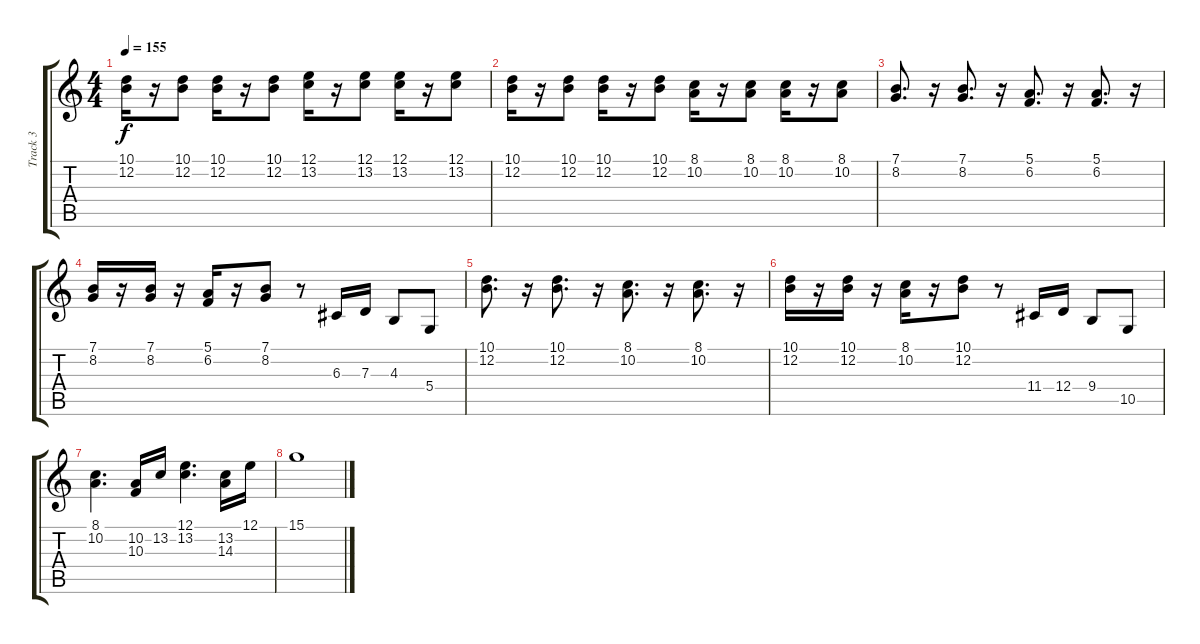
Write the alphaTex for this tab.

\track ("Track 3" "Track 3") {instrument synthbrass1}
\staff {score tabs}
\tuning (E4 B3 G3 D3 A2 E2) {hide}
\ts (4 4)
\tempo 155
\clef g2
\ks c
(10.1 12.2).16{dy f} r.16 (10.1 12.2).8 (10.1 12.2).16 r.16 (10.1 12.2).8 (12.1 13.2).16 r.16 (12.1 13.2).8 (12.1 13.2).16 r.16 (12.1 13.2).8 |
(10.1 12.2).16 r.16 (10.1 12.2).8 (10.1 12.2).16 r.16 (10.1 12.2).8 (8.1 10.2).16 r.16 (8.1 10.2).8 (8.1 10.2).16 r.16 (8.1 10.2).8 |
(7.1 8.2).8{d} r.16 (7.1 8.2).8{d} r.16 (5.1 6.2).8{d} r.16 (5.1 6.2).8{d} r.16 |
(7.1 8.2).16 r.16 (7.1 8.2).16 r.16 (5.1 6.2).16 r.16 (7.1 8.2).8 r.8 6.3.16 7.3.16 4.3.8 5.4.8 |
(10.1 12.2).8{d} r.16 (10.1 12.2).8{d} r.16 (8.1 10.2).8{d} r.16 (8.1 10.2).8{d} r.16 |
(10.1 12.2).16 r.16 (10.1 12.2).16 r.16 (8.1 10.2).16 r.16 (10.1 12.2).8 r.8 11.4.16 12.4.16 9.4.8 10.5.8 |
(8.1 10.2).4{d} (10.2 10.3).16 13.2.16 (12.1 13.2).4{d} (13.2 14.3).16 12.1.16 |
15.1.1
